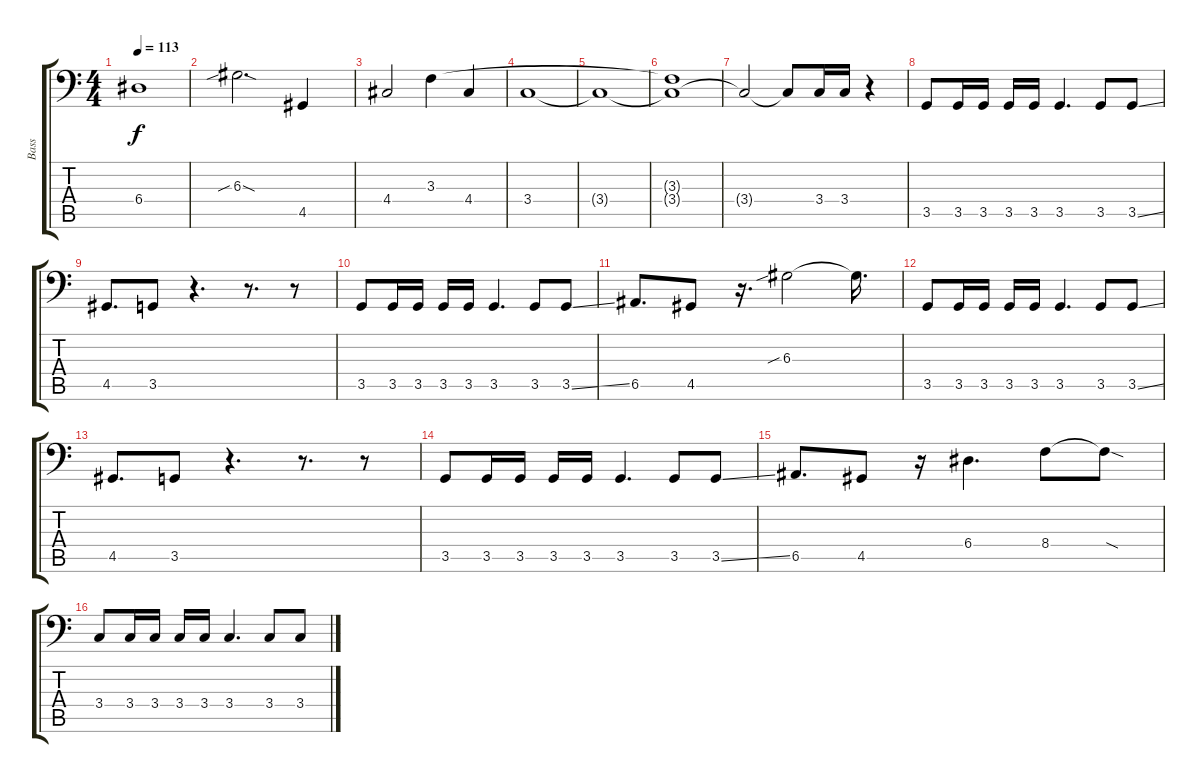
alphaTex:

\track ("Bass" "Bass") {instrument electricbasspick}
\staff {score tabs}
\tuning (C3 G2 D2 A1 E1 A0) {hide}
\ts (4 4)
\tempo 113
\clef f4
\ks c
6.4.1{dy f} |
6.3{sib sod}.2{d} 4.5.4 |
4.4.2 3.3.4 4.4.4 |
3.4.1 |
3.4{t}.1 |
(3.3{t} 3.4{t}).1 |
3.4{t}.2 3.4{t}.8 3.4.16 3.4.16 r.4 |
3.5.8 3.5.16 3.5.16 3.5.16 3.5.16 3.5.4{d} 3.5.8 3.5{ss}.8 |
4.5.8{d} 3.5.8 r.4{d} r.8{d} r.8 |
3.5.8 3.5.16 3.5.16 3.5.16 3.5.16 3.5.4{d} 3.5.8 3.5{ss}.8 |
6.5.8{d} 4.5.8 r.16{d} 6.3{sib}.2 6.3{t}.16{d} |
3.5.8 3.5.16 3.5.16 3.5.16 3.5.16 3.5.4{d} 3.5.8 3.5{ss}.8 |
4.5.8{d} 3.5.8 r.4{d} r.8{d} r.8 |
3.5.8 3.5.16 3.5.16 3.5.16 3.5.16 3.5.4{d} 3.5.8 3.5{ss}.8 |
6.5.8{d} 4.5.8 r.16 6.4.4{d} 8.4.8 8.4{sod t}.8 |
3.4.8 3.4.16 3.4.16 3.4.16 3.4.16 3.4.4{d} 3.4.8 3.4{ss}.8
